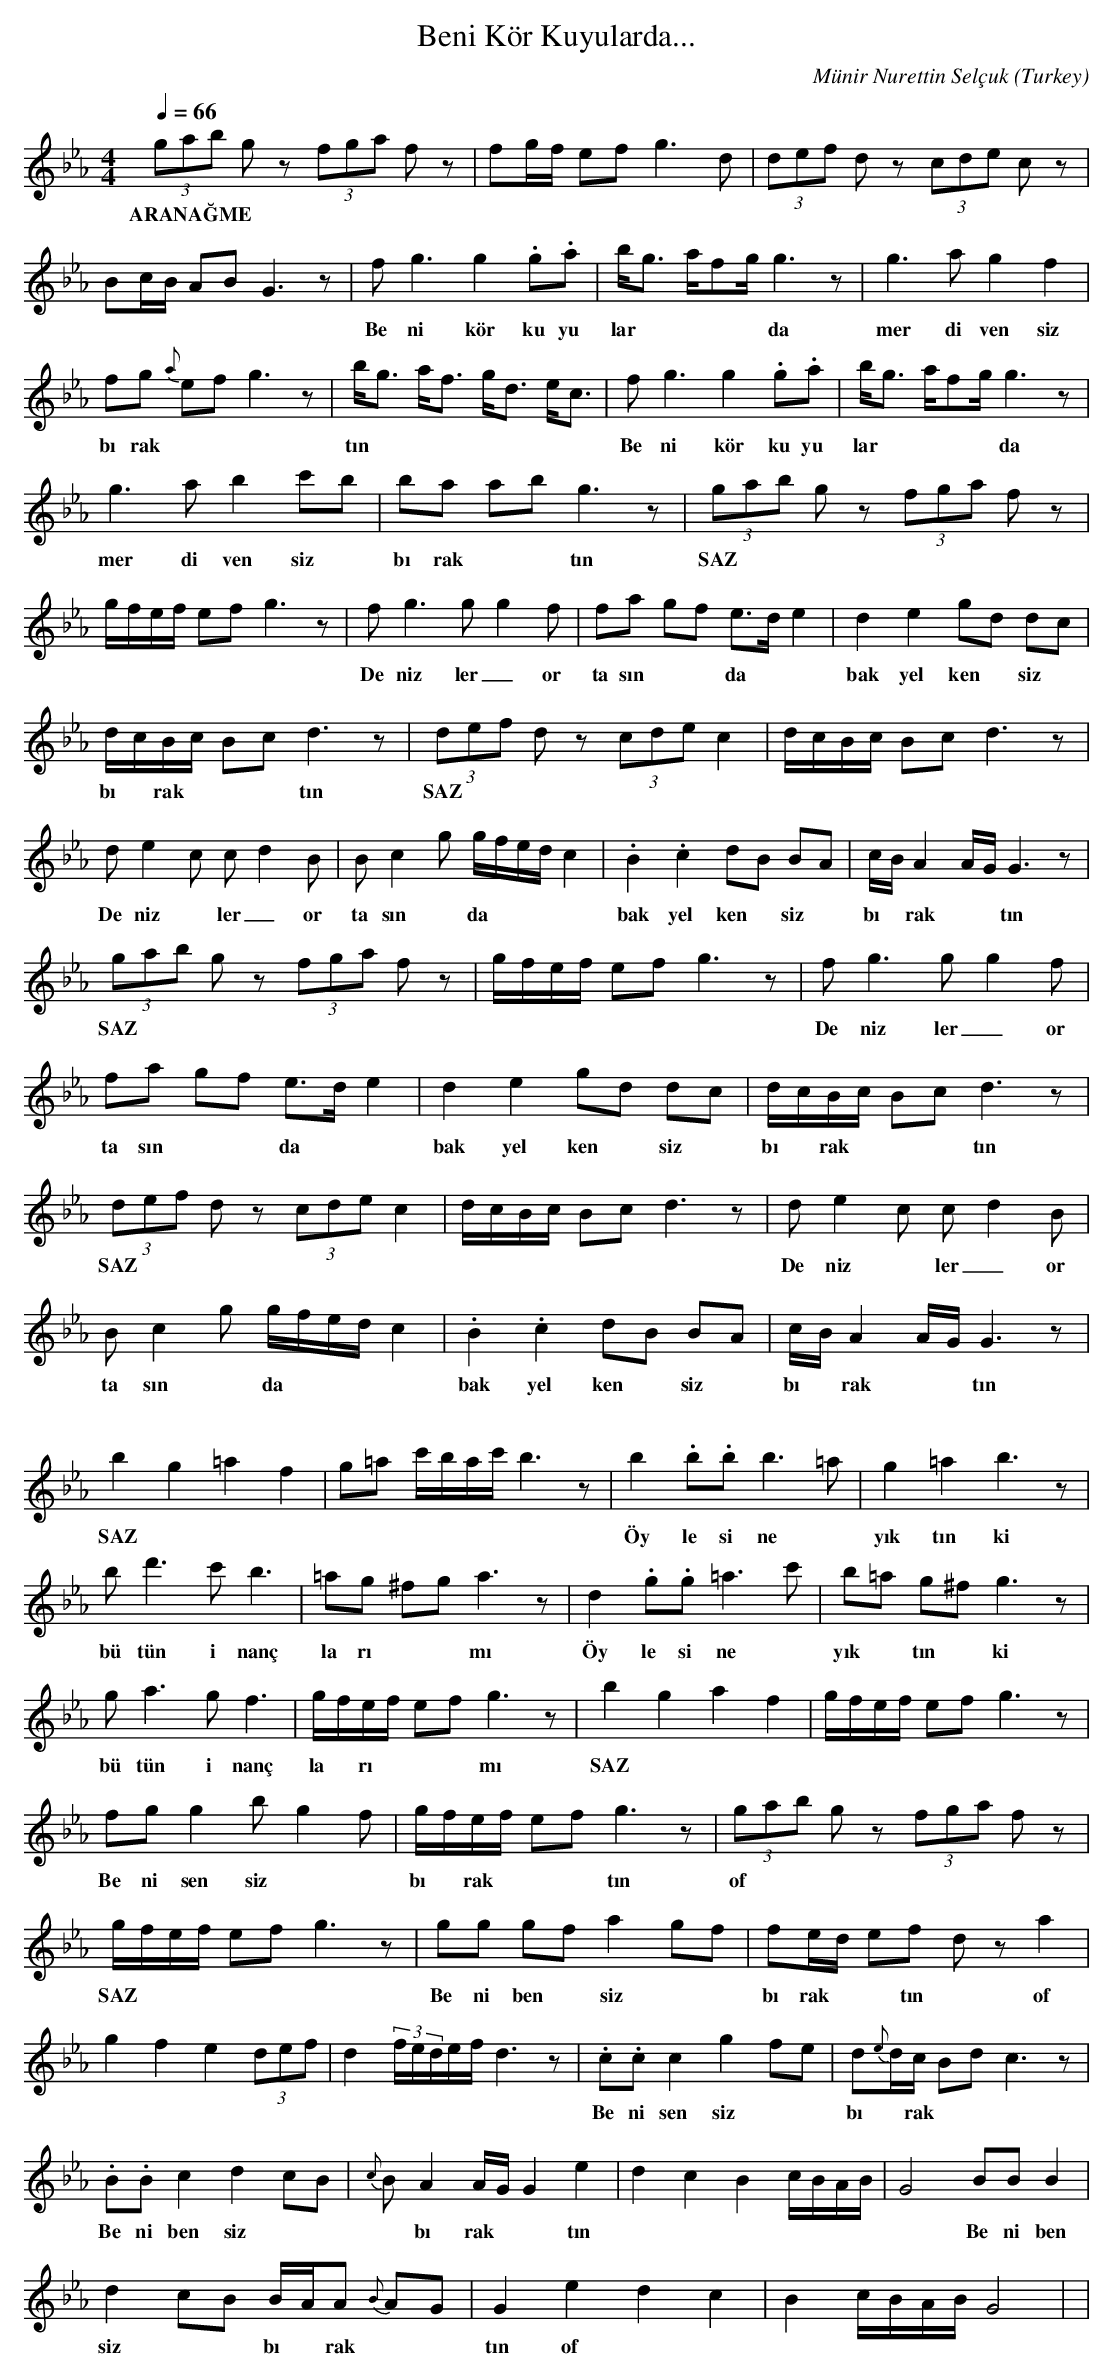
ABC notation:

X:1
T: Beni Kör Kuyularda...
C: Münir Nurettin Selçuk
O: Turkey
M: 4/4
L: 1/16
K: C _B _e _A
Q: 1/4=66
(3g2a2b2 g2z2 (3f2g2a2 f2z2  | f2gf e2f2 g6d2  | \
w:  ARANAĞME  |   |
(3d2e2f2 d2z2 (3c2d2e2 c2z2  |
w:   |
B2cB A2B2 G6z2  | f2g6 g4 .g2.a2  | bg3 af2g g6z2  | \
w:   |  Be ni  kör  ku yu  |  lar *  *  *  *  da   |
g6a2 g4 f4  |
w:  mer di ven siz   |
f2g2 {a}e2f2 g6z2  | bg3 af3 gd3 ec3  | \
w:  bı rak *  *  *  tın    |  SAZ  |
f2g6 g4 .g2.a2  | bg3 af2g g6z2  |
w:  Be ni  kör  ku yu  |  lar *  *  *  *  da   |
g6a2 b4 c'2b2  | b2a2 a2b2 g6z2  | (3g2a2b2 g2z2 (3f2g2a2 f2z2  |
w:  mer di ven siz   |  bı rak *  *  tın    |  SAZ  |
gfef e2f2 g6z2  | f2g6 g2g4f2  | f2a2 g2f2 e3d e4  | \
w:   |  De niz ler_ or  |  ta sın *  *  da   |
d4 e4 g2d2 d2c2  |
w:  bak  yel ken *  siz   |
dcBc B2c2 d6z2  | (3d2e2f2 d2z2 (3c2d2e2 c4  | \
w:  bı *  rak *  *  *  tın    |  SAZ  |
dcBc B2c2 d6z2  |
w:   |
d2e4c2 c2d4B2  | B2c4g2 gfed c4  | .B4 .c4 d2B2 B2A2  | \
w:  De niz *  ler_ or  |  ta sın *  da   |  bak  yel ken *  siz   |
cBA4AG G6z2  |
w:  bı *  rak *  *  tın    |
(3g2a2b2 g2z2 (3f2g2a2 f2z2  | gfef e2f2 g6z2  | \
w:  SAZ  |   |
f2g6 g2g4f2  |
w:  De niz ler_ or  |
f2a2 g2f2 e3d e4  | d4 e4 g2d2 d2c2  | \
w:  ta sın *  *  da   |  bak  yel ken *  siz   |
dcBc B2c2 d6z2  |
w:  bı *  rak *  *  *  tın    |
(3d2e2f2 d2z2 (3c2d2e2 c4  | dcBc B2c2 d6z2  | \
w:  SAZ  |   |
d2e4c2 c2d4B2  |
w:  De niz *  ler_ or  |
B2c4g2 gfed c4  | .B4 .c4 d2B2 B2A2  | \
w:  ta sın *  da   |  bak  yel ken *  siz   |
cBA4AG G6z2  |
w:  bı *  rak *  *  tın    |
b4 g4 =a4 f4  | g2=a2 c'bac' b6z2  | \
w:  SAZ  |   |
b4 .b2.b2 b6=a2  | g4 =a4 b6z2  |
w:  Öy le si ne   |  yık tın  ki   |
b2d'6 c'2b6  | =a2g2 ^f2g2 a6z2  | d4 .g2.g2 =a6c'2  | \
w:  bü tün  i nanç  |  la rı *  *  mı    |  Öy le si ne   |
b2=a2 g2^f2 g6z2  |
w:  yık *  tın  *  ki   |
g2a6 g2f6  | gfef e2f2 g6z2  | b4 g4 a4 f4  | \
w:  bü tün  i nanç  |  la *  rı *  *  *  mı    |  SAZ  |
gfef e2f2 g6z2  |
w:   |
f2g2 g4 b2g4f2  | gfef e2f2 g6z2  | (3g2a2b2 g2z2 (3f2g2a2 f2z2  |
w:  Be ni  sen siz   |  bı *  rak *  *  *  tın   |  of    |
gfef e2f2 g6z2  | g2g2 g2f2 a4 g2f2  | \
w:  SAZ  |  Be ni  ben *  siz   |
f2ed e2f2 d2z2 a4  |
w:  bı rak *  *  tın  *  of    |
g4 f4 e4 (3d2e2f2  | d4 (3fedef d6z2  | \
w:   |   |
.c2.c2 c4 g4 f2e2  | d2{e}dc B2d2 c6z2  |
w:  Be ni  sen siz   |  bı *  rak *  *  *  tın    |
.B2.B2 c4 d4 c2B2  | {c}B2A4AG G4 e4  | \
w:  Be ni  ben siz   |  *  bı rak *  *  tın  of    |
d4 c4 B4 cBAB  | G8 B2B2 B4  |
w:   |  *  Be ni  ben  |
d4 c2B2 BAA2 {B}A2G2  | G4 e4 d4 c4  | \
w:  siz  *  *  bı *  rak  |  tın  of    |
B4 cBAB G8  | |
